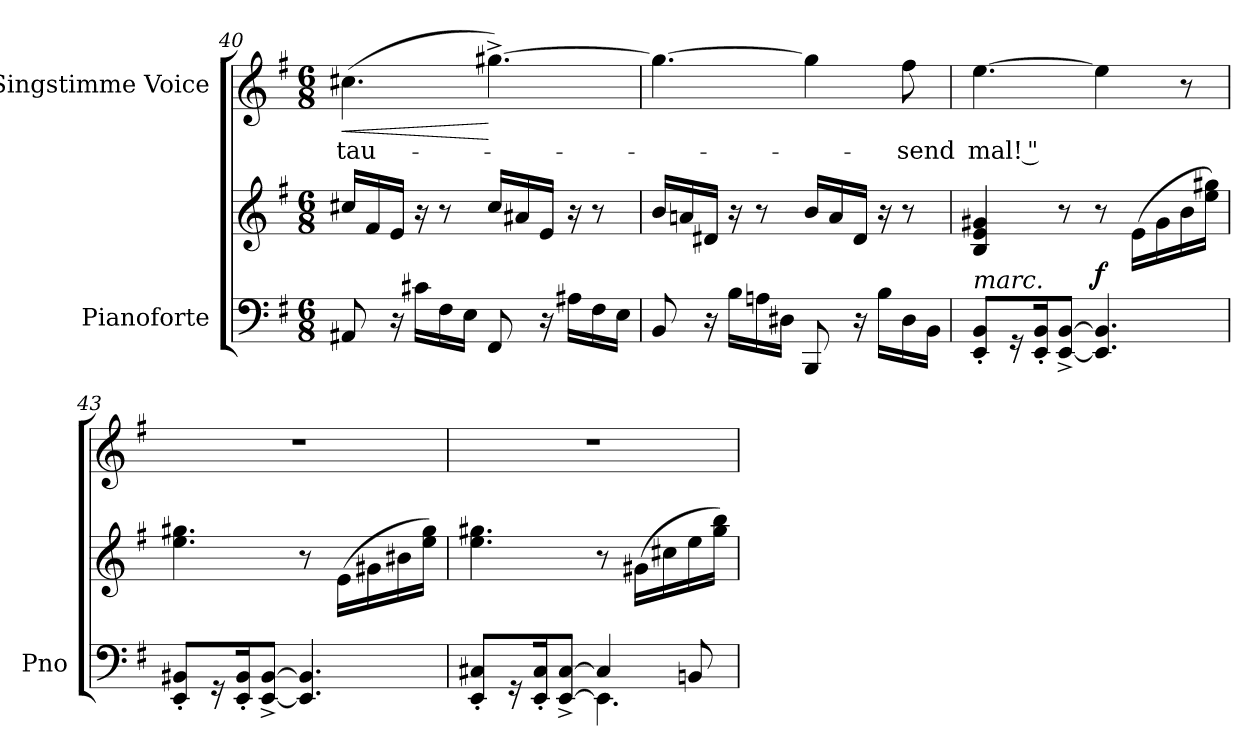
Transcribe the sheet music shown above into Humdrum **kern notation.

**kern	**kern	**dynam	**kern	**text	**dynam
*part2	*part2	*part2	*part1	*part1	*part1
*staff3	*staff2	*staff2/3	*staff1	*staff1	*staff1
*I"Pianoforte	*	*	*I"Singstimme Voice	*	*
*I'Pno	*	*	*	*	*
*clefF4	*clefG2	*	*clefG2	*	*
*k[f#]	*k[f#]	*	*k[f#]	*	*
*M6/8	*M6/8	*	*M6/8	*	*
=40	=40	=40	=40	=40	=40
!	!	!	!	!LO:LY:b	!LO:HP:b
8AA#X/	16cc#X/LL	.	(>4.cc#X\	tau-	<
.	16f#/	.	.	.	.
16r	16e/JJ	.	.	.	.
16c#X\LL	16r	.	.	.	.
16F#\	8r	.	.	.	.
16E\JJ	.	.	.	.	.
8FF#/	16cc#/LL	.	[4.gg#X^\)	.	[
.	16a#X/	.	.	.	.
16r	16e/JJ	.	.	.	.
16A#X\LL	16r	.	.	.	.
16F#\	8r	.	.	.	.
16E\JJ	.	.	.	.	.
=41	=41	=41	=41	=41	=41
8BB/	16b/LL	.	4.gg#\_	.	.
.	16an/	.	.	.	.
16r	16d#X/JJ	.	.	.	.
16B\LL	16r	.	.	.	.
16An\	8r	.	.	.	.
16D#X\JJ	.	.	.	.	.
8BBB/	16b/LL	.	4gg#\]	.	.
.	16a/	.	.	.	.
16r	16d#/JJ	.	.	.	.
16B\LL	16r	.	.	.	.
!	!	!	!	!LO:LY:b	!
16D#\	8r	.	8ff#\	-send	.
16BB\JJ	.	.	.	.	.
=42	=42	=42	=42	=42	=42
!LO:TX:a:i:t=marc.	!	!	!	!	!
!	!	!	!	!LO:LY:b	!
8EE/' 8BB/'L	4B/ 4e/ 4g#X/	.	[4.ee\	mal! "	.
16r	.	.	.	.	.
16EE/' 16BB/'K	.	.	.	.	.
[8EE/^ [8BB/^J	8r	.	.	.	.
!	!	!LO:DY:a=2	!	!	!
4.EE/] 4.BB/]	8r	f	4ee\]	.	.
.	(>16e\LL	.	.	.	.
.	16g#\	.	.	.	.
.	16b\	.	8r	.	.
.	16ee\ 16gg#X\JJ)	.	.	.	.
!!LO:LB:g=z
=43	=43	=43	=43	=43	=43
8EE/' 8BB#X/'L	4.ee\ 4.gg#X\	.	2.r	.	.
16r	.	.	.	.	.
16EE/' 16BB#/'K	.	.	.	.	.
[8EE/^ [8BB#/^J	.	.	.	.	.
4.EE/] 4.BB#/]	8r	.	.	.	.
.	(>16e\LL	.	.	.	.
.	16g#X\	.	.	.	.
.	16b#X\	.	.	.	.
.	16ee\ 16gg#\JJ)	.	.	.	.
=44	=44	=44	=44	=44	=44
*^	*	*	*	*	*
8EE/' 8C#X/'L	4.ryy	4.ee\ 4.gg#X\	.	2.r	.	.
16r	.	.	.	.	.	.
16EE/' 16C#/'K	.	.	.	.	.	.
[8EE/^ [8C#/^J	.	.	.	.	.	.
4C#/]	4.EE\]	8r	.	.	.	.
.	.	(>16g#X\LL	.	.	.	.
.	.	16cc#X\	.	.	.	.
8BBn/	.	16ee\	.	.	.	.
.	.	16gg#\ 16bb\JJ)	.	.	.	.
*v	*v	*	*	*	*	*
=	=	=	=	=	=
*-	*-	*-	*-	*-	*-
